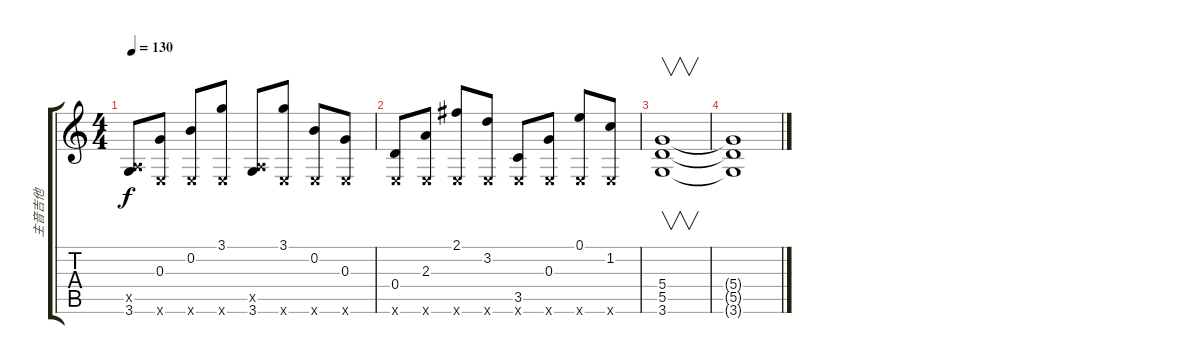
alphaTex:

\track ("主音吉他" "主音吉他") {instrument distortionguitar}
\staff {score tabs}
\tuning (E4 B3 G3 D3 A2 E2) {hide}
\ts (4 4)
\tempo 130
\clef g2
\ks c
(0.5{x} 3.6).8{dy f} (0.3 0.6{x}).8 (0.2 0.6{x}).8 (3.1 0.6{x}).8 (0.5{x} 3.6).8 (3.1 0.6{x}).8 (0.2 0.6{x}).8 (0.3 0.6{x}).8 |
(0.4 0.6{x}).8 (2.3 0.6{x}).8 (2.1 0.6{x}).8 (3.2 0.6{x}).8 (3.5 0.6{x}).8 (0.3 0.6{x}).8 (0.1 0.6{x}).8 (1.2 0.6{x}).8 |
(5.4 5.5 3.6).1{v} |
(5.4{t} 5.5{t} 3.6{t}).1
